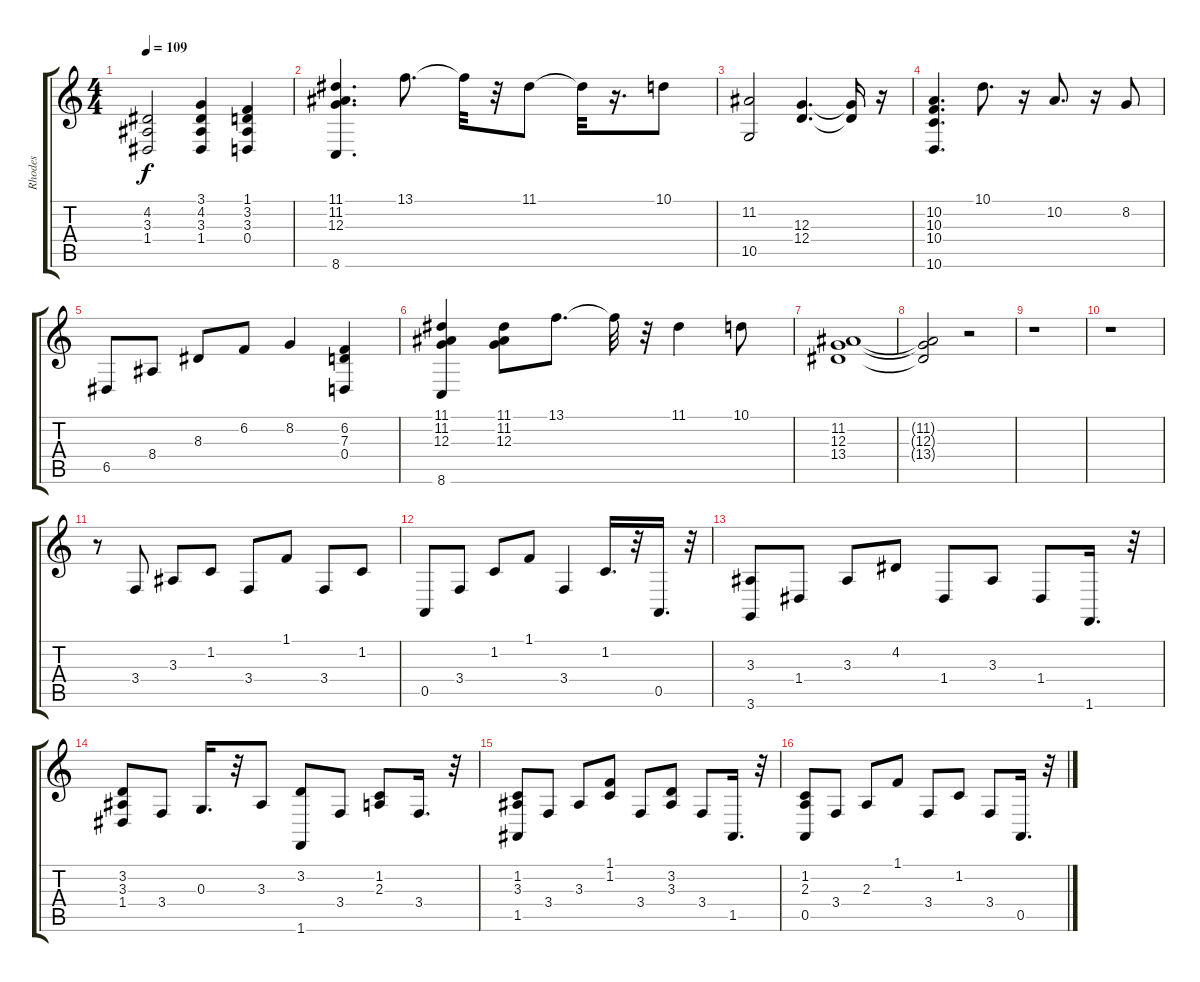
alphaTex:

\track ("Rhodes" "Rhodes") {instrument electricpiano2}
\staff {score tabs}
\tuning (E4 B3 G3 D3 A2 E2) {hide}
\ts (4 4)
\tempo 109
\clef g2
\ks c
(4.2 3.3 1.4).2{dy f} (3.1 4.2 3.3 1.4).4 (1.1 3.2 3.3 0.4).4 |
(11.1 11.2 12.3 8.6).4{d} 13.1.8{d} 13.1{t}.32 r.32 11.1.8 11.1{t}.32 r.16{d} 10.1.8 |
(11.2 10.5).2 (12.3 12.4).4{d} (12.3{t} 12.4{t}).16 r.16 |
(10.2 10.3 10.4 10.6).4{d} 10.1.8{d} r.16 10.2.8{d} r.16 8.2.8 |
6.5.8 8.4.8 8.3.8 6.2.8 8.2.4 (6.2 7.3 0.4).4 |
(11.1 11.2 12.3 8.6).4 (11.1 11.2 12.3).8 13.1.8{d} 13.1{t}.32 r.32 11.1.4 10.1.8 |
(11.2 12.3 13.4).1 |
(11.2{t} 12.3{t} 13.4{t}).2 r.2 |
r.1 |
r.1 |
r.8 3.4.8 3.3.8 1.2.8 3.4.8 1.1.8 3.4.8 1.2.8 |
0.5.8 3.4.8 1.2.8 1.1.8 3.4.4 1.2.16{d} r.32 0.5.16{d} r.32 |
(3.3 3.6).8 1.4.8 3.3.8 4.2.8 1.4.8 3.3.8 1.4.8 1.6.16{d} r.32 |
(3.2 3.3 1.4).8 3.4.8 0.3.16{d} r.32 3.3.8 (3.2 1.6).8 3.4.8 (1.2 2.3).8 3.4.16{d} r.32 |
(1.2 3.3 1.5).8 3.4.8 3.3.8 (1.1 1.2).8 3.4.8 (3.2 3.3).8 3.4.8 1.5.16{d} r.32 |
(1.2 2.3 0.5).8 3.4.8 2.3.8 1.1.8 3.4.8 1.2.8 3.4.8 0.5.16{d} r.32
